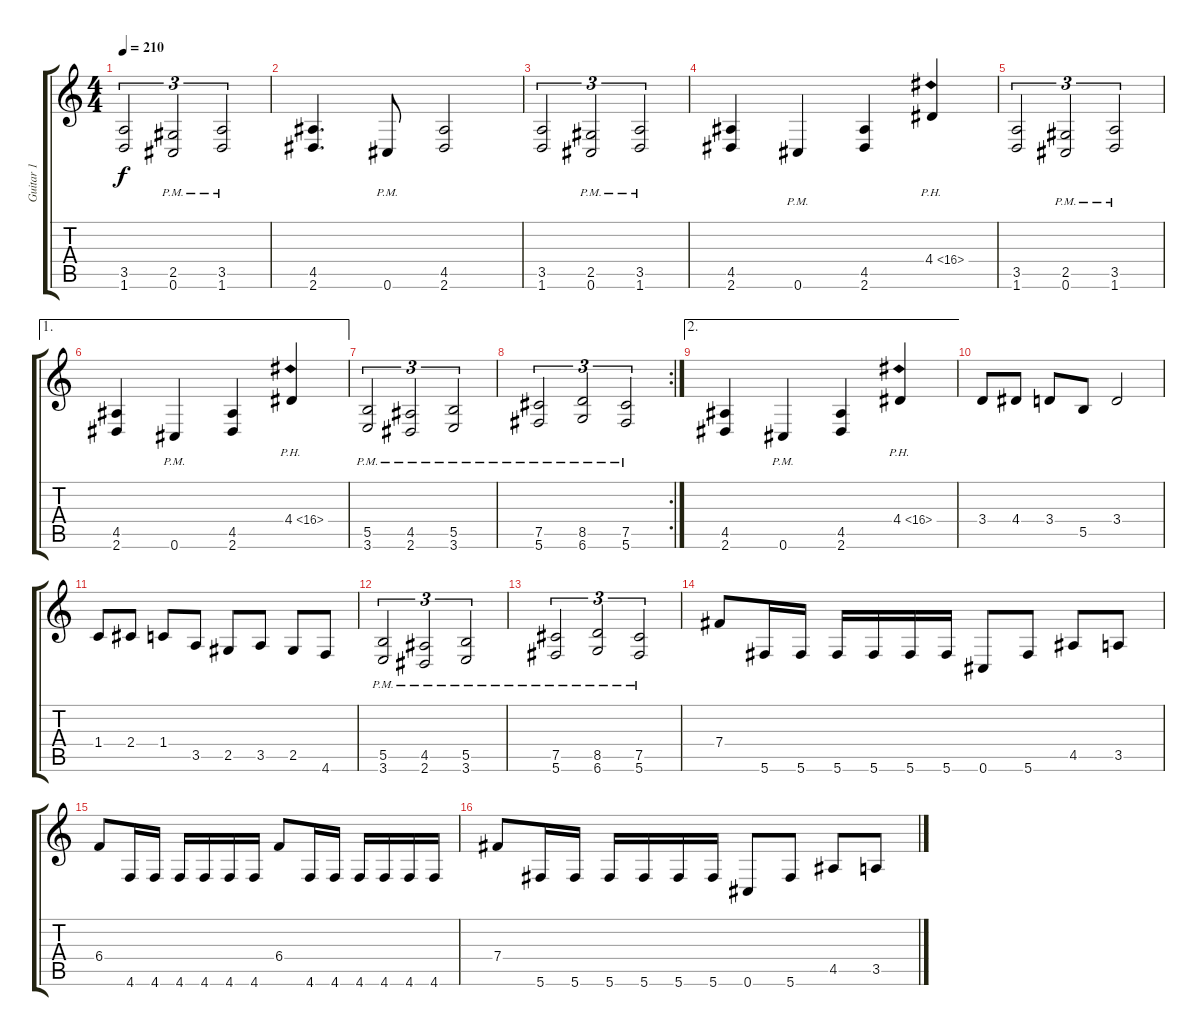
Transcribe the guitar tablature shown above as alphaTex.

\track ("Guitar 1" "Guitar 1") {instrument distortionguitar}
\staff {score tabs}
\tuning (Db4 Ab3 E3 B2 Gb2 Db2) {hide}
\ts (4 4)
\tempo 210
\clef g2
\ks c
(3.5 1.6).2{tu (3 2) dy f} (2.5{pm} 0.6{pm}).2{tu (3 2)} (3.5{pm} 1.6{pm}).2{tu (3 2)} |
(4.5 2.6).4{d} 0.6{pm}.8 (4.5 2.6).2 |
(3.5 1.6).2{tu (3 2)} (2.5{pm} 0.6{pm}).2{tu (3 2)} (3.5{pm} 1.6{pm}).2{tu (3 2)} |
(4.5 2.6).4 0.6{pm}.4 (4.5 2.6).4 4.4{ph 12}.4 |
(3.5 1.6).2{tu (3 2)} (2.5{pm} 0.6{pm}).2{tu (3 2)} (3.5{pm} 1.6{pm}).2{tu (3 2)} |
\ae 1
(4.5 2.6).4 0.6{pm}.4 (4.5 2.6).4 4.4{ph 12}.4 |
(5.5{pm} 3.6{pm}).2{tu (3 2)} (4.5{pm} 2.6{pm}).2{tu (3 2)} (5.5{pm} 3.6{pm}).2{tu (3 2)} |
\rc 2
(7.5{pm} 5.6{pm}).2{tu (3 2)} (8.5{pm} 6.6{pm}).2{tu (3 2)} (7.5{pm} 5.6{pm}).2{tu (3 2)} |
\ae 2
(4.5 2.6).4 0.6{pm}.4 (4.5 2.6).4 4.4{ph 12}.4 |
3.4.8 4.4.8 3.4.8 5.5.8 3.4.2 |
1.4.8 2.4.8 1.4.8 3.5.8 2.5.8 3.5.8 2.5.8 4.6.8 |
(5.5{pm} 3.6{pm}).2{tu (3 2)} (4.5{pm} 2.6{pm}).2{tu (3 2)} (5.5{pm} 3.6{pm}).2{tu (3 2)} |
(7.5{pm} 5.6{pm}).2{tu (3 2)} (8.5{pm} 6.6{pm}).2{tu (3 2)} (7.5{pm} 5.6{pm}).2{tu (3 2)} |
7.4.8 5.6.16 5.6.16 5.6.16 5.6.16 5.6.16 5.6.16 0.6.8 5.6.8 4.5.8 3.5.8 |
6.4.8 4.6.16 4.6.16 4.6.16 4.6.16 4.6.16 4.6.16 6.4.8 4.6.16 4.6.16 4.6.16 4.6.16 4.6.16 4.6.16 |
7.4.8 5.6.16 5.6.16 5.6.16 5.6.16 5.6.16 5.6.16 0.6.8 5.6.8 4.5.8 3.5.8
